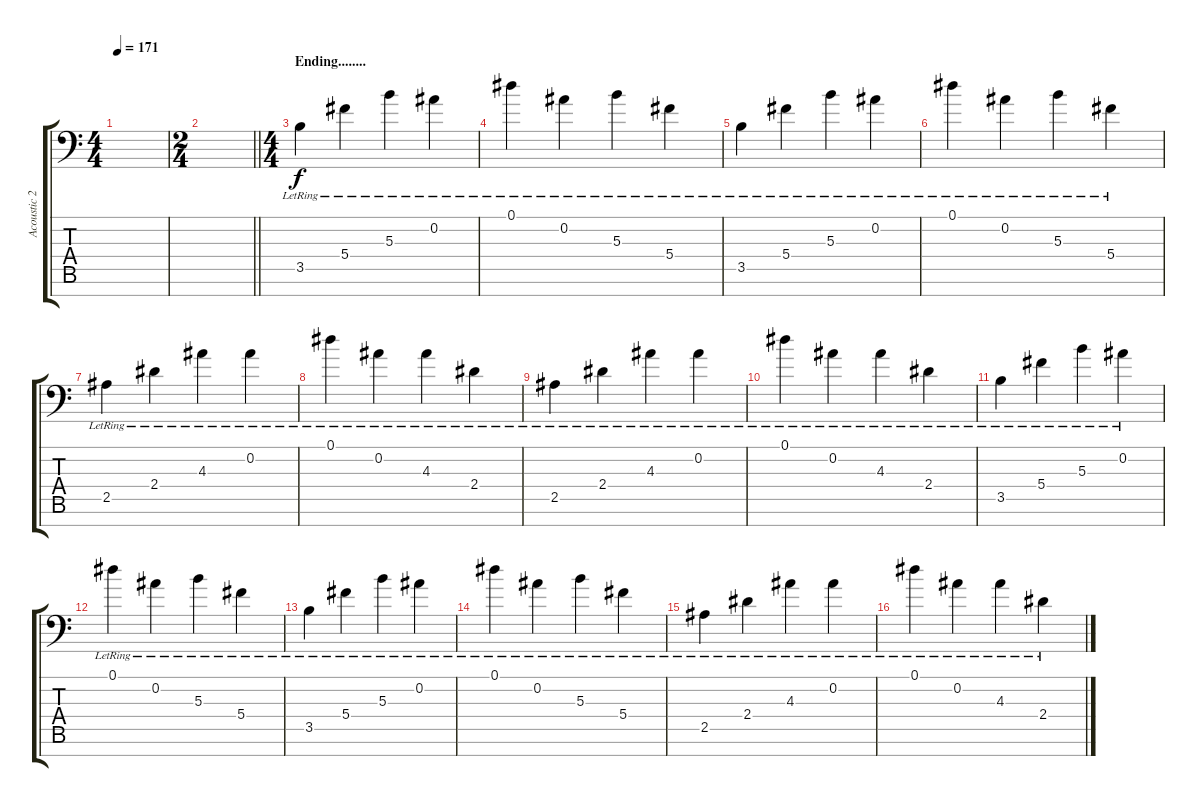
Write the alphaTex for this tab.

\track ("Acoustic 2" "Acoustic 2") {instrument electricguitarclean}
\staff {score tabs}
\tuning (Eb4 Bb3 Gb3 Db3 Ab2 Eb2 Bb1) {hide}
\ts (4 4)
\tempo 171
\clef f4
\ks c
|
\ts (2 4)
\barLineRight lightlight
|
\ts (4 4)
\section ("" "Ending........")
3.5{lr}.4 5.4{lr}.4 5.3{lr}.4 0.2{lr}.4 |
0.1{lr}.4 0.2{lr}.4 5.3{lr}.4 5.4{lr}.4 |
3.5{lr}.4 5.4{lr}.4 5.3{lr}.4 0.2{lr}.4 |
0.1{lr}.4 0.2{lr}.4 5.3{lr}.4 5.4{lr}.4 |
2.5{lr}.4 2.4{lr}.4 4.3{lr}.4 0.2{lr}.4 |
0.1{lr}.4 0.2{lr}.4 4.3{lr}.4 2.4{lr}.4 |
2.5{lr}.4 2.4{lr}.4 4.3{lr}.4 0.2{lr}.4 |
0.1{lr}.4 0.2{lr}.4 4.3{lr}.4 2.4{lr}.4 |
3.5{lr}.4 5.4{lr}.4 5.3{lr}.4 0.2{lr}.4 |
0.1{lr}.4 0.2{lr}.4 5.3{lr}.4 5.4{lr}.4 |
3.5{lr}.4 5.4{lr}.4 5.3{lr}.4 0.2{lr}.4 |
0.1{lr}.4 0.2{lr}.4 5.3{lr}.4 5.4{lr}.4 |
2.5{lr}.4 2.4{lr}.4 4.3{lr}.4 0.2{lr}.4 |
0.1{lr}.4 0.2{lr}.4 4.3{lr}.4 2.4{lr}.4
